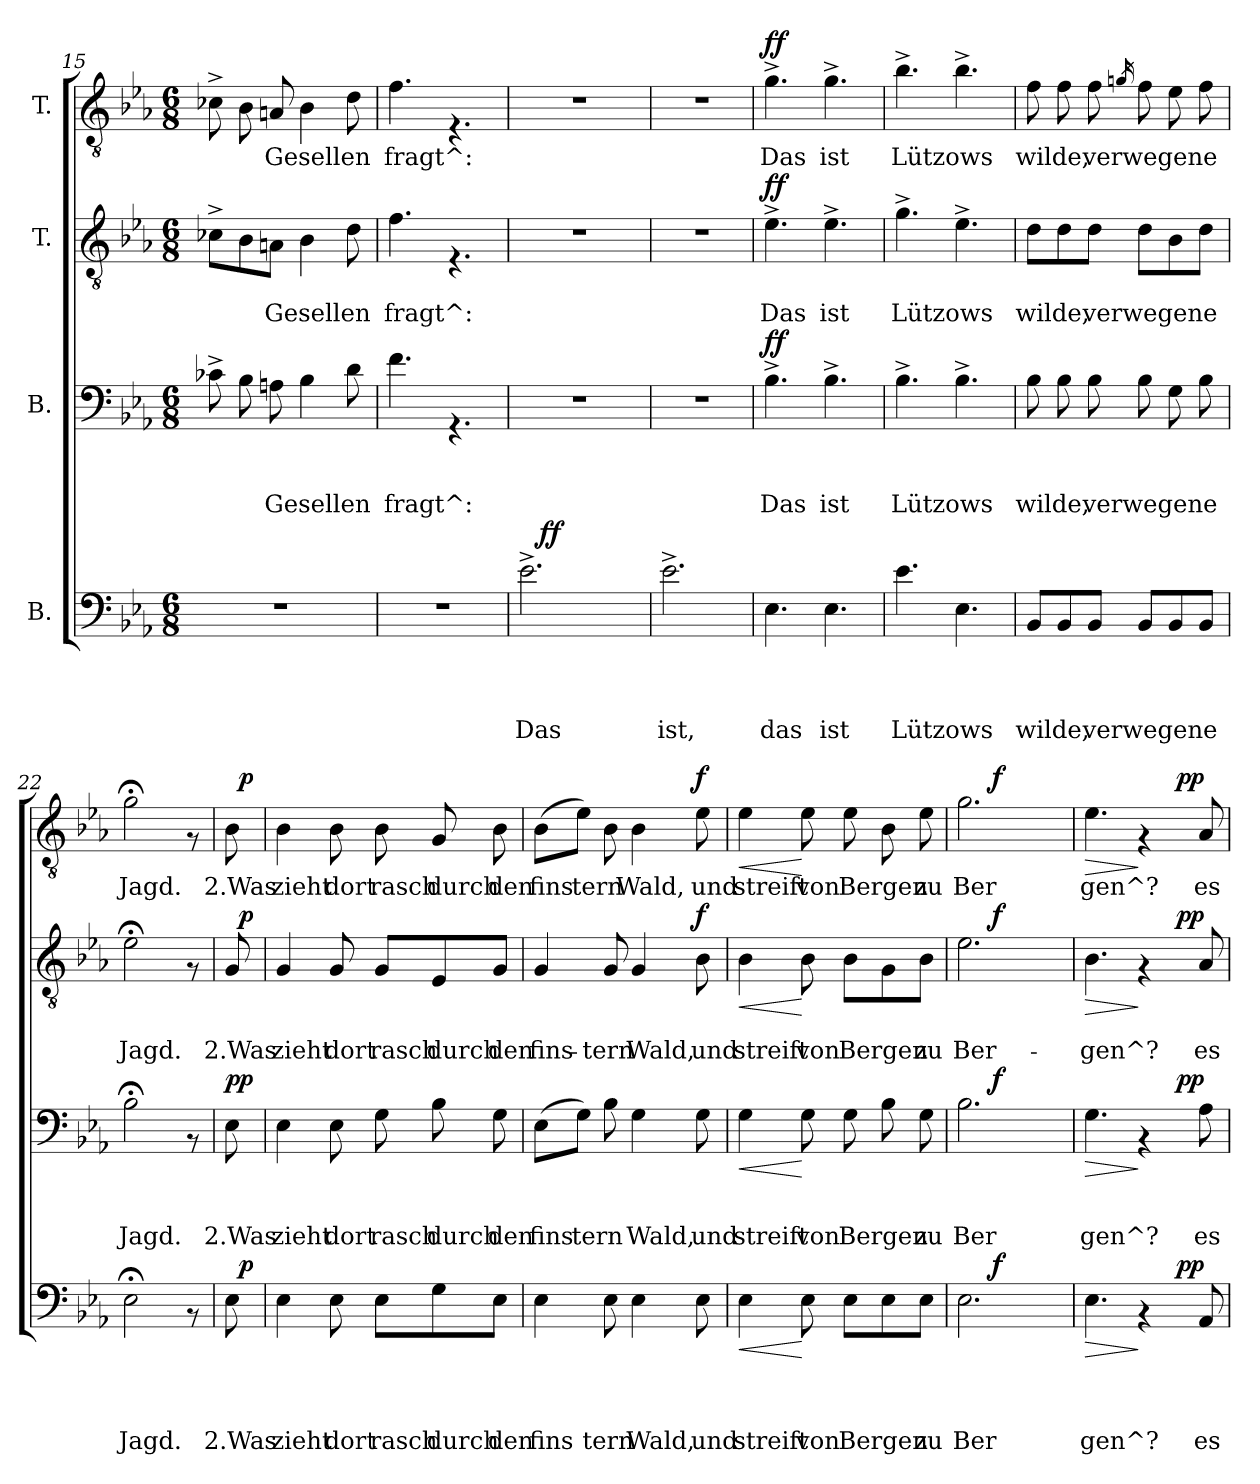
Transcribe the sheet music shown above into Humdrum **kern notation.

**kern	**text	**text	**text	**text	**dynam	**kern	**text	**text	**text	**dynam	**kern	**text	**text	**dynam	**kern	**text	**dynam
*part4	*part4	*part4	*part4	*part4	*part4	*part3	*part3	*part3	*part3	*part3	*part2	*part2	*part2	*part2	*part1	*part1	*part1
*staff4	*staff4	*staff4	*staff4	*staff4	*staff4	*staff3	*staff3	*staff3	*staff3	*staff3	*staff2	*staff2	*staff2	*staff2	*staff1	*staff1	*staff1
*I"B.	*	*	*	*	*	*I"B.	*	*	*	*	*I"T.	*	*	*	*I"T.	*	*
*clefF4	*	*	*	*	*	*clefF4	*	*	*	*	*clefGv2	*	*	*	*clefGv2	*	*
*k[b-e-a-]	*	*	*	*	*	*k[b-e-a-]	*	*	*	*	*k[b-e-a-]	*	*	*	*k[b-e-a-]	*	*
*E-:	*	*	*	*	*	*E-:	*	*	*	*	*E-:	*	*	*	*E-:	*	*
*M6/8	*	*	*	*	*	*M6/8	*	*	*	*	*M6/8	*	*	*	*M6/8	*	*
=15	=15	=15	=15	=15	=15	=15	=15	=15	=15	=15	=15	=15	=15	=15	=15	=15	=15
2.r	.	.	.	.	.	8c-X^>\	.	.	.	.	8c-X^>\L	.	.	.	8c-X^>\	.	.
.	.	.	.	.	.	8B-\	.	.	.	.	8B-\	.	.	.	8B-\	.	.
!	!	!	!	!	!	!	!	!	!LO:LY:b:rj	!	!	!	!LO:LY:b:rj	!	!	!LO:LY:b:rj	!
.	.	.	.	.	.	8An\	.	.	Gesellen	.	8An\J	.	Gesellen	.	8An/	Gesellen	.
.	.	.	.	.	.	4B-\	.	.	.	.	4B-\	.	.	.	4B-\	.	.
.	.	.	.	.	.	8d\	.	.	.	.	8d\	.	.	.	8d\	.	.
=16!	=16!	=16!	=16!	=16!	=16!	=16!	=16!	=16!	=16!	=16!	=16!	=16!	=16!	=16!	=16!	=16!	=16!
!	!	!	!	!	!	!	!	!	!LO:LY:b:rj	!	!	!	!LO:LY:b:rj	!	!	!LO:LY:b:rj	!
2.r	.	.	.	.	.	4.f\	.	.	fragt^:	.	4.f\	.	fragt^:	.	4.f\	fragt^:	.
.	.	.	.	.	.	4.rAA	.	.	.	.	4.rF	.	.	.	4.rF	.	.
=17!	=17!	=17!	=17!	=17!	=17!	=17!	=17!	=17!	=17!	=17!	=17!	=17!	=17!	=17!	=17!	=17!	=17!
!	!	!	!	!LO:LY:b:rj	!	!	!	!	!	!	!	!	!	!	!	!	!
*^	*	*	*	*	*	*	*	*	*	*	*	*	*	*	*	*	*
2.e-^>\	16ryy	.	.	.	Das	.	2.r	.	.	.	.	2.r	.	.	.	2.r	.	.
!	!	!	!	!	!	!LO:DY:a	!	!	!	!	!	!	!	!	!	!	!	!
.	2ryy	.	.	.	.	ff	.	.	.	.	.	.	.	.	.	.	.	.
.	8.ryy	.	.	.	.	.	.	.	.	.	.	.	.	.	.	.	.	.
=18!	=18!	=18!	=18!	=18!	=18!	=18!	=18!	=18!	=18!	=18!	=18!	=18!	=18!	=18!	=18!	=18!	=18!	=18!
!	!	!	!	!	!LO:LY:b:rj	!	!	!	!	!	!	!	!	!	!	!	!	!
*v	*v	*	*	*	*	*	*	*	*	*	*	*	*	*	*	*	*	*
2.e-^>\	.	.	.	ist,	.	2.r	.	.	.	.	2.r	.	.	.	2.r	.	.
=19!	=19!	=19!	=19!	=19!	=19!	=19!	=19!	=19!	=19!	=19!	=19!	=19!	=19!	=19!	=19!	=19!	=19!
!	!	!	!	!LO:LY:b:rj	!	!	!	!	!LO:LY:b:rj	!LO:DY:a	!	!	!LO:LY:b:rj	!LO:DY:a	!	!LO:LY:b:rj	!LO:DY:a
4.E-\	.	.	.	das	.	4.B-^>\	.	.	Das	ff	4.e-^>\	.	Das	ff	4.g^>\	Das	ff
!	!	!	!	!LO:LY:b:rj	!	!	!	!	!LO:LY:b:rj	!	!	!	!LO:LY:b:rj	!	!	!LO:LY:b:rj	!
4.E-\	.	.	.	ist	.	4.B-^>\	.	.	ist	.	4.e-^>\	.	ist	.	4.g^>\	ist	.
=20!	=20!	=20!	=20!	=20!	=20!	=20!	=20!	=20!	=20!	=20!	=20!	=20!	=20!	=20!	=20!	=20!	=20!
!	!	!	!	!LO:LY:b:rj	!	!	!	!	!LO:LY:b:rj	!	!	!	!LO:LY:b:rj	!	!	!LO:LY:b:rj	!
4.e-\	.	.	.	Lützows	.	4.B-^>\	.	.	Lützows	.	4.g^>\	.	Lützows	.	4.b-^>\	Lützows	.
4.E-\	.	.	.	.	.	4.B-^>\	.	.	.	.	4.e-^>\	.	.	.	4.b-^>\	.	.
=21!	=21!	=21!	=21!	=21!	=21!	=21!	=21!	=21!	=21!	=21!	=21!	=21!	=21!	=21!	=21!	=21!	=21!
!	!	!	!	!LO:LY:b:rj	!	!	!	!	!LO:LY:b:rj	!	!	!	!LO:LY:b:rj	!	!	!LO:LY:b:rj	!
8BB-/L	.	.	.	wilde,	.	8B-\	.	.	wilde,	.	8d\L	.	wilde,	.	8f\	wilde,	.
8BB-/	.	.	.	.	.	8B-\	.	.	.	.	8d\	.	.	.	8f\	.	.
!	!	!	!	!LO:LY:b:rj	!	!	!	!	!LO:LY:b:rj	!	!	!	!LO:LY:b:rj	!	!	!LO:LY:b:rj	!
8BB-/J	.	.	.	verwegene	.	8B-\	.	.	verwegene	.	8d\J	.	verwegene	.	8f\	verwegene	.
.	.	.	.	.	.	.	.	.	.	.	.	.	.	.	16qgn/	.	.
8BB-/L	.	.	.	.	.	8B-\	.	.	.	.	8d\L	.	.	.	8f\	.	.
8BB-/	.	.	.	.	.	8G\	.	.	.	.	8B-\	.	.	.	8e-\	.	.
8BB-/J	.	.	.	.	.	8B-\	.	.	.	.	8d\J	.	.	.	8f\	.	.
!!LO:PB:g=z
=22!	=22!	=22!	=22!	=22!	=22!	=22!	=22!	=22!	=22!	=22!	=22!	=22!	=22!	=22!	=22!	=22!	=22!
!	!	!	!	!LO:LY:b:rj	!	!	!	!	!LO:LY:b:rj	!	!	!	!LO:LY:b:rj	!	!	!LO:LY:b:rj	!
2E-;<\	.	.	.	Jagd.	.	2B-;<\	.	.	Jagd.	.	2e-;<\	.	Jagd.	.	2g;<\	Jagd.	.
8rAA	.	.	.	.	.	8rAA	.	.	.	.	8rF	.	.	.	8rF	.	.
=23!	=23!	=23!	=23!	=23!	=23!	=23!	=23!	=23!	=23!	=23!	=23!	=23!	=23!	=23!	=23!	=23!	=23!
!	!	!	!	!LO:LY:b:rj	!	!	!	!	!LO:LY:b:rj	!LO:DY:a	!	!	!LO:LY:b:rj	!	!	!LO:LY:b:rj	!
*^	*	*	*	*	*	*	*	*	*	*	*^	*	*	*	*^	*	*
8E-\	32ryy	.	.	.	2.Was	.	8E-\	.	.	2.Was	pp	8G/	32ryy	.	2.Was	.	8B-\	32ryy	2.Was	.
!	!	!	!	!	!	!LO:DY:a	!	!	!	!	!	!	!	!	!	!LO:DY:a	!	!	!	!LO:DY:a
.	16.ryy	.	.	.	.	p	.	.	.	.	.	.	16.ryy	.	.	p	.	16.ryy	.	p
=24!	=24!	=24!	=24!	=24!	=24!	=24!	=24!	=24!	=24!	=24!	=24!	=24!	=24!	=24!	=24!	=24!	=24!	=24!	=24!	=24!
!	!	!	!	!	!LO:LY:b:rj	!	!	!	!	!LO:LY:b:rj	!	!	!	!	!LO:LY:b:rj	!	!	!	!LO:LY:b:rj	!
*	*	*	*	*	*	*	*	*	*	*	*	*v	*v	*	*	*	*	*	*	*
*v	*v	*	*	*	*	*	*	*	*	*	*	*	*	*	*	*v	*v	*	*
4E-\	.	.	.	zieht	.	4E-\	.	.	zieht	.	4G/	.	zieht	.	4B-\	zieht	.
!	!	!	!	!LO:LY:b:rj	!	!	!	!	!LO:LY:b:rj	!	!	!	!LO:LY:b:rj	!	!	!LO:LY:b:rj	!
8E-\	.	.	.	dort	.	8E-\	.	.	dort	.	8G/	.	dort	.	8B-\	dort	.
!	!	!	!	!LO:LY:b:rj	!	!	!	!	!LO:LY:b:rj	!	!	!	!LO:LY:b:rj	!	!	!LO:LY:b:rj	!
8E-\L	.	.	.	rasch	.	8G\	.	.	rasch	.	8G/L	.	rasch	.	8B-\	rasch	.
!	!	!	!	!LO:LY:b:rj	!	!	!	!	!LO:LY:b:rj	!	!	!	!LO:LY:b:rj	!	!	!LO:LY:b:rj	!
8G\	.	.	.	durch	.	8B-\	.	.	durch	.	8E-/	.	durch	.	8G/	durch	.
!	!	!	!	!LO:LY:b:rj	!	!	!	!	!LO:LY:b:rj	!	!	!	!LO:LY:b:rj	!	!	!LO:LY:b:rj	!
8E-\J	.	.	.	den	.	8G\	.	.	den	.	8G/J	.	den	.	8B-\	den	.
=25!	=25!	=25!	=25!	=25!	=25!	=25!	=25!	=25!	=25!	=25!	=25!	=25!	=25!	=25!	=25!	=25!	=25!
!	!	!	!	!LO:LY:b:rj	!	!	!	!	!LO:LY:b:rj	!	!	!	!LO:LY:b:rj	!	!	!LO:LY:b:rj	!
4E-\	.	.	.	fins	.	(>8E-\L	.	.	fins	.	4G/	.	fins-	.	(>8B-\L	fins	.
!	!	!	!	!	!	!	!	!	!LO:LY:b:rj	!	!	!	!	!	!	!LO:LY:b:rj	!
.	.	.	.	.	.	8G\J)	.	.	tern	.	.	.	.	.	8e-\J)	tern	.
!	!	!	!	!LO:LY:b:rj	!	!	!	!	!	!	!	!	!LO:LY:b:rj	!	!	!	!
8E-\	.	.	.	tern	.	8B-\	.	.	.	.	8G/	.	-tern	.	8B-\	.	.
!	!	!	!	!LO:LY:b:rj	!	!	!	!	!LO:LY:b:rj	!	!	!	!LO:LY:b:rj	!	!	!LO:LY:b:rj	!
4E-\	.	.	.	Wald,	.	4G\	.	.	Wald,	.	4G/	.	Wald,	.	4B-\	Wald,	.
!	!	!	!	!LO:LY:b:rj	!	!	!	!	!LO:LY:b:rj	!	!	!	!LO:LY:b:rj	!LO:DY:a	!	!LO:LY:b:rj	!LO:DY:a
8E-\	.	.	.	und	.	8G\	.	.	und	.	8B-\	.	und	f	8e-\	und	f
=26!	=26!	=26!	=26!	=26!	=26!	=26!	=26!	=26!	=26!	=26!	=26!	=26!	=26!	=26!	=26!	=26!	=26!
!	!	!	!	!LO:LY:b:rj	!LO:HP:b	!	!	!	!LO:LY:b:rj	!LO:HP:b	!	!	!LO:LY:b:rj	!LO:HP:b	!	!LO:LY:b:rj	!LO:HP:b
4E-\	.	.	.	streift	<	4G\	.	.	streift	<	4B-\	.	streift	<	4e-\	streift	<
!	!	!	!	!LO:LY:b:rj	!	!	!	!	!LO:LY:b:rj	!	!	!	!LO:LY:b:rj	!	!	!LO:LY:b:rj	!
8E-\	.	.	.	von	[	8G\	.	.	von	[	8B-\	.	von	[	8e-\	von	[
!	!	!	!	!LO:LY:b:rj	!	!	!	!	!LO:LY:b:rj	!	!	!	!LO:LY:b:rj	!	!	!LO:LY:b:rj	!
8E-\L	.	.	.	Bergen	.	8G\	.	.	Bergen	.	8B-\L	.	Bergen	.	8e-\	Bergen	.
8E-\	.	.	.	.	.	8B-\	.	.	.	.	8G\	.	.	.	8B-\	.	.
!	!	!	!	!LO:LY:b:rj	!	!	!	!	!LO:LY:b:rj	!	!	!	!LO:LY:b:rj	!	!	!LO:LY:b:rj	!
8E-\J	.	.	.	zu	.	8G\	.	.	zu	.	8B-\J	.	zu	.	8e-\	zu	.
=27!	=27!	=27!	=27!	=27!	=27!	=27!	=27!	=27!	=27!	=27!	=27!	=27!	=27!	=27!	=27!	=27!	=27!
!	!	!	!	!LO:LY:b:rj	!	!	!	!	!LO:LY:b:rj	!	!	!	!LO:LY:b:rj	!	!	!LO:LY:b:rj	!
*^	*	*	*	*	*	*^	*	*	*	*	*^	*	*	*	*^	*	*
2.E-\	8.ryy	.	.	.	Ber	.	2.B-\	8.ryy	.	.	Ber	.	2.e-\	8.ryy	.	Ber-	.	2.g\	8.ryy	Ber	.
!	!	!	!	!	!	!LO:DY:a	!	!	!	!	!	!LO:DY:a	!	!	!	!	!LO:DY:a	!	!	!	!LO:DY:a
.	2ryy	.	.	.	.	f	.	2ryy	.	.	.	f	.	2ryy	.	.	f	.	2ryy	.	f
.	16ryy	.	.	.	.	.	.	16ryy	.	.	.	.	.	16ryy	.	.	.	.	16ryy	.	.
=28!	=28!	=28!	=28!	=28!	=28!	=28!	=28!	=28!	=28!	=28!	=28!	=28!	=28!	=28!	=28!	=28!	=28!	=28!	=28!	=28!	=28!
!	!	!	!	!	!LO:LY:b:rj	!LO:HP:b	!	!	!	!	!LO:LY:b:rj	!LO:HP:b	!	!	!	!LO:LY:b:rj	!LO:HP:b	!	!	!LO:LY:b:rj	!LO:HP:b
4.E-\	2ryy	.	.	.	gen^?	>	4.G\	2ryy	.	.	gen^?	>	4.B-\	2ryy	.	-gen^?	>	4.e-\	2ryy	gen^?	>
4rAA	.	.	.	.	.	]	4rAA	.	.	.	.	]	4rF	.	.	.	]	4rF	.	.	]
.	32ryy	.	.	.	.	.	.	32ryy	.	.	.	.	.	32ryy	.	.	.	.	32ryy	.	.
!	!	!	!	!	!	!LO:DY:a	!	!	!	!	!	!LO:DY:a	!	!	!	!	!LO:DY:a	!	!	!	!LO:DY:a
.	8..ryy	.	.	.	.	pp	.	8..ryy	.	.	.	pp	.	8..ryy	.	.	pp	.	8..ryy	.	pp
!	!	!	!	!	!LO:LY:b:rj	!	!	!	!	!	!LO:LY:b:rj	!	!	!	!	!LO:LY:b:rj	!	!	!	!LO:LY:b:rj	!
8AA-/	.	.	.	.	es	.	8A-\	.	.	.	es	.	8A-/	.	.	es	.	8A-/	.	es	.
*v	*v	*	*	*	*	*	*	*	*	*	*	*	*v	*v	*	*	*	*v	*v	*	*
*	*	*	*	*	*	*v	*v	*	*	*	*	*	*	*	*	*	*	*
=!	=!	=!	=!	=!	=!	=!	=!	=!	=!	=!	=!	=!	=!	=!	=!	=!	=!
*-	*-	*-	*-	*-	*-	*-	*-	*-	*-	*-	*-	*-	*-	*-	*-	*-	*-
